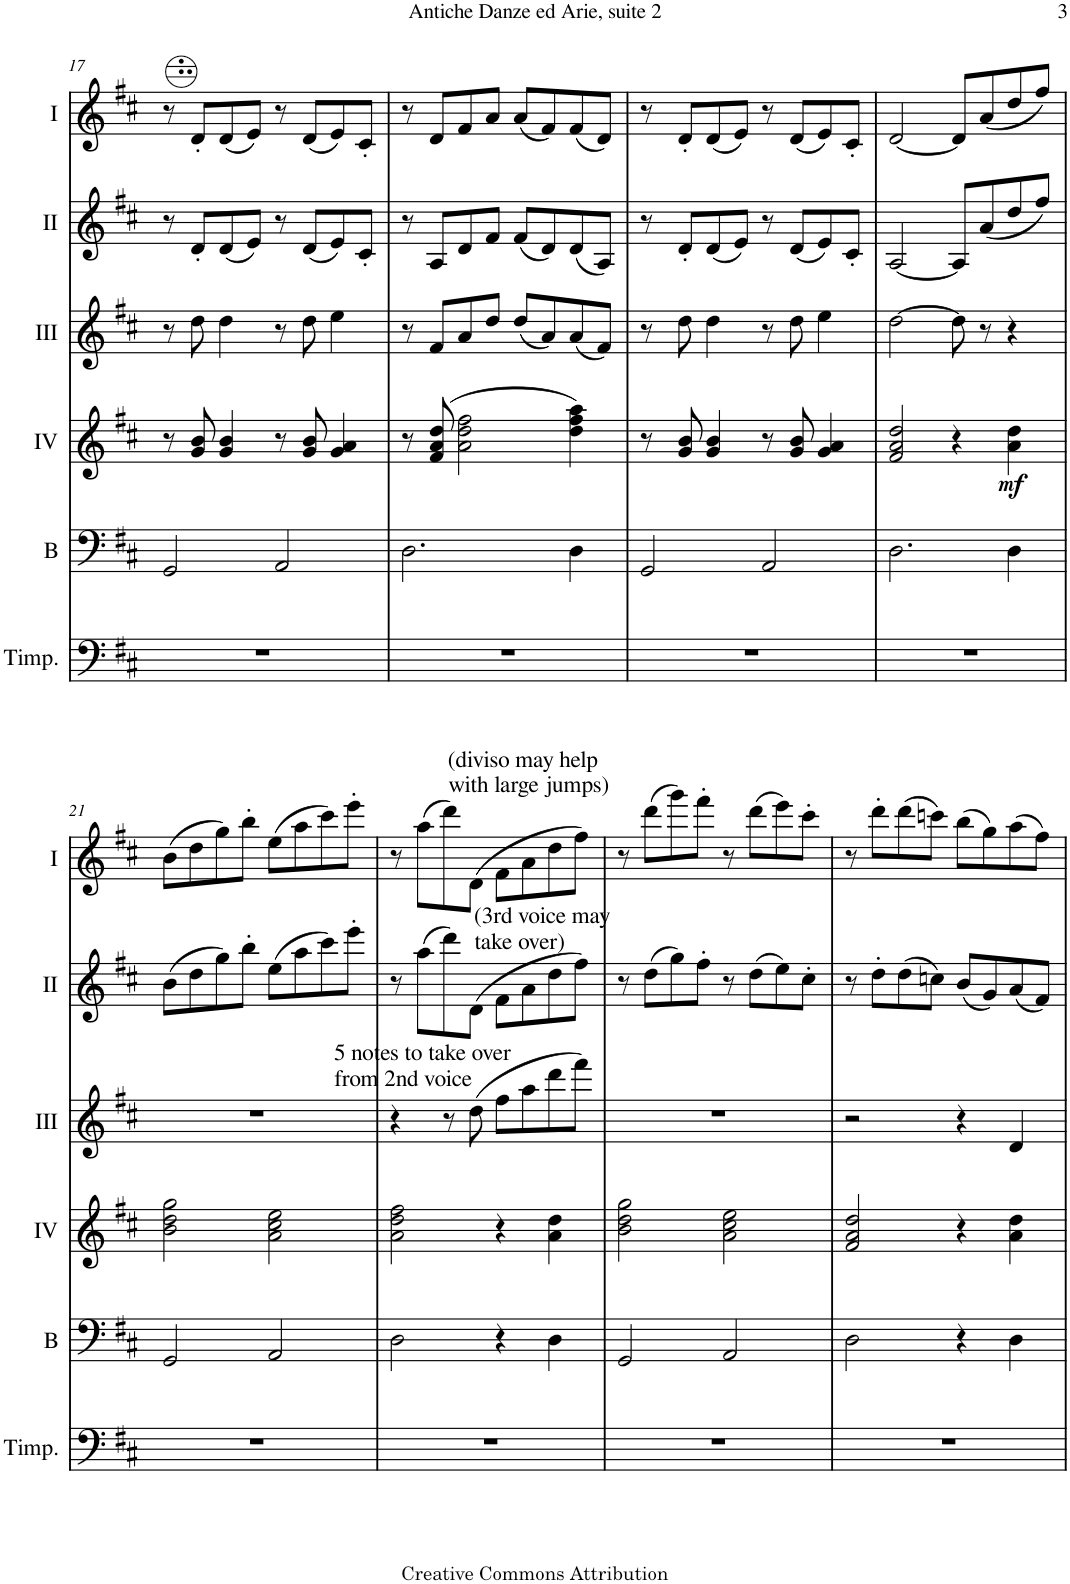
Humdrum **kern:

**kern	**kern	**kern	**dynam	**kern	**kern	**kern
*part6	*part5	*part4	*part4	*part3	*part2	*part1
*staff6	*staff5	*staff4	*staff4	*staff3	*staff2	*staff1
*I"Timpani	*I"Bass	*I"Acc. 4	*	*I"Acc. 3	*I"Acc. 2	*I"Acc. 1
*I'Timp.	*I'B	*	*	*	*	*
!!LO:PB:g=z
*clefF4	*clefF4	*clefG2	*	*clefG2	*clefG2	*clefG2
*	*Trd7c12	*Trd7c12	*	*Trd7c12	*	*
*k[f#c#]	*k[f#c#]	*k[f#c#]	*	*k[f#c#]	*k[f#c#]	*k[f#c#]
*M2/2	*M2/2	*M2/2	*	*M2/2	*M2/2	*M2/2
*met(c|)	*met(c|)	*met(c|)	*	*met(c|)	*met(c|)	*met(c|)
=17	=17	=17	=17	=17	=17	=17
1r	2GG/	8r	.	8r	8r	8r
.	.	8g/ 8b/	.	8dd\	8d'/L	8d'/L
.	.	4g/ 4b/	.	4dd\	(8d/	(8d/
.	.	.	.	.	8e/J)	8e/J)
.	2AA/	8r	.	8r	8r	8r
.	.	8g/ 8b/	.	8dd\	(8d/L	(8d/L
.	.	4g/ 4a/	.	4ee\	8e/)	8e/)
.	.	.	.	.	8c#'/J	8c#'/J
=18	=18	=18	=18	=18	=18	=18
1r	2.D\	8r	.	8r	8r	8r
.	.	(8f#/ 8a/ 8dd/	.	8f#/L	8A/L	8d/L
.	.	2a\ 2dd\ 2ff#\	.	8a/	8d/	8f#/
.	.	.	.	8dd/J	8f#/J	8a/J
.	.	.	.	(8dd/L	(8f#/L	(8a/L
.	.	.	.	8a/)	8d/)	8f#/)
.	4D\	4dd\ 4ff#\ 4aa\)	.	(8a/	(8d/	(8f#/
.	.	.	.	8f#/J)	8A/J)	8d/J)
=19	=19	=19	=19	=19	=19	=19
1r	2GG/	8r	.	8r	8r	8r
.	.	8g/ 8b/	.	8dd\	8d'/L	8d'/L
.	.	4g/ 4b/	.	4dd\	(8d/	(8d/
.	.	.	.	.	8e/J)	8e/J)
.	2AA/	8r	.	8r	8r	8r
.	.	8g/ 8b/	.	8dd\	(8d/L	(8d/L
.	.	4g/ 4a/	.	4ee\	8e/)	8e/)
.	.	.	.	.	8c#'/J	8c#'/J
=20	=20	=20	=20	=20	=20	=20
1r	2.D\	2f#/ 2a/ 2dd/	.	[2dd\	[2A/	[2d/
.	.	4r	.	8dd\]	8A/L]	8d/L]
.	.	.	.	8r	(8a/	(8a/
!	!	!	!LO:DY:b	!	!	!
.	4D\	4a\ 4dd\	mf	4r	8dd/	8dd/
.	.	.	.	.	8ff#/J)	8ff#/J)
!!LO:LB:g=z
=21	=21	=21	=21	=21	=21	=21
1r	2GG/	2b\ 2dd\ 2gg\	.	1r	(8b\L	(8b\L
.	.	.	.	.	8dd\	8dd\
.	.	.	.	.	8gg\)	8gg\)
.	.	.	.	.	8bb'\J	8bb'\J
.	2AA/	2a\ 2cc#\ 2ee\	.	.	(8ee\L	(8ee\L
.	.	.	.	.	8aa\	8aa\
.	.	.	.	.	8ccc#\)	8ccc#\)
.	.	.	.	.	8eee'\J	8eee'\J
=22	=22	=22	=22	=22	=22	=22
1r	2D\	2a\ 2dd\ 2ff#\	.	4r	8r	8r
.	.	.	.	.	(8aa\L	(8aa\L
.	.	.	.	8r	8ddd\)	8ddd\)
!	!	!	!	!	!	!LO:TX:a:t=(diviso may help
!	!	!	!	!	!	!LO:TX:a:t=with large jumps)
!	!	!	!	!	!LO:TX:a:t=(3rd voice may	!
!	!	!	!	!	!LO:TX:a:t=take over)	!
!	!	!	!	!LO:TX:a:t=5 notes to take over	!	!
!	!	!	!	!LO:TX:a:t=from 2nd voice	!	!
.	.	.	.	(8dd\	(8d\J	(8d\J
.	4r	4r	.	8ff#\L	8f#\L	8f#\L
.	.	.	.	8aa\	8a\	8a\
.	4D\	4a\ 4dd\	.	8ddd\	8dd\	8dd\
.	.	.	.	8fff#\J)	8ff#\J)	8ff#\J)
=23	=23	=23	=23	=23	=23	=23
1r	2GG/	2b\ 2dd\ 2gg\	.	1r	8r	8r
.	.	.	.	.	(8dd\L	(8ddd\L
.	.	.	.	.	8gg\)	8ggg\)
.	.	.	.	.	8ff#'\J	8fff#'\J
.	2AA/	2a\ 2cc#\ 2ee\	.	.	8r	8r
.	.	.	.	.	(8dd\L	(8ddd\L
.	.	.	.	.	8ee\)	8eee\)
.	.	.	.	.	8cc#'\J	8ccc#'\J
=24	=24	=24	=24	=24	=24	=24
1r	2D\	2f#/ 2a/ 2dd/	.	2r	8r	8r
.	.	.	.	.	8dd'\L	8ddd'\L
.	.	.	.	.	(8dd\	(8ddd\
.	.	.	.	.	8ccn\J)	8cccn\J)
.	4r	4r	.	4r	(8b/L	(8bb\L
.	.	.	.	.	8g/)	8gg\)
.	4D\	4a\ 4dd\	.	4d/	(8a/	(8aa\
.	.	.	.	.	8f#/J)	8ff#\J)
=	=	=	=	=	=	=
*-	*-	*-	*-	*-	*-	*-
